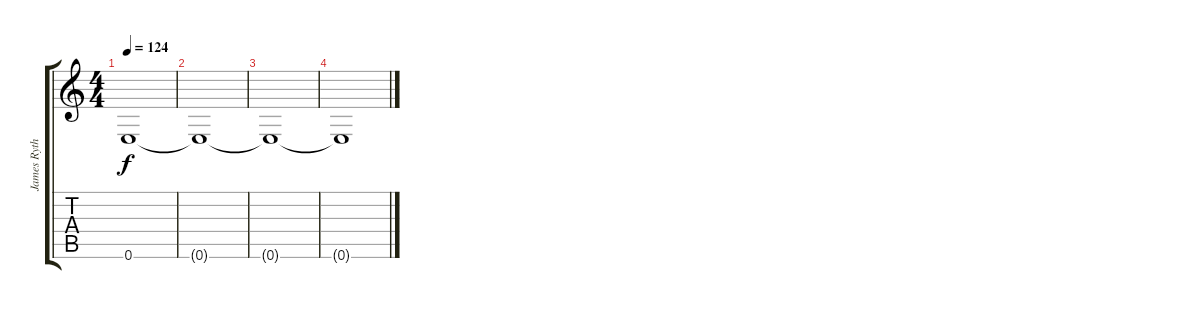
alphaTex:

\track ("James Ryth." "James Ryth") {instrument distortionguitar}
\staff {score tabs}
\tuning (E4 B3 G3 D3 A2 E2) {hide}
\ts (4 4)
\tempo 124
\clef g2
\ks c
0.6.1{dy f} |
0.6{t}.1 |
0.6{t}.1{volume 0} |
0.6{t}.1
